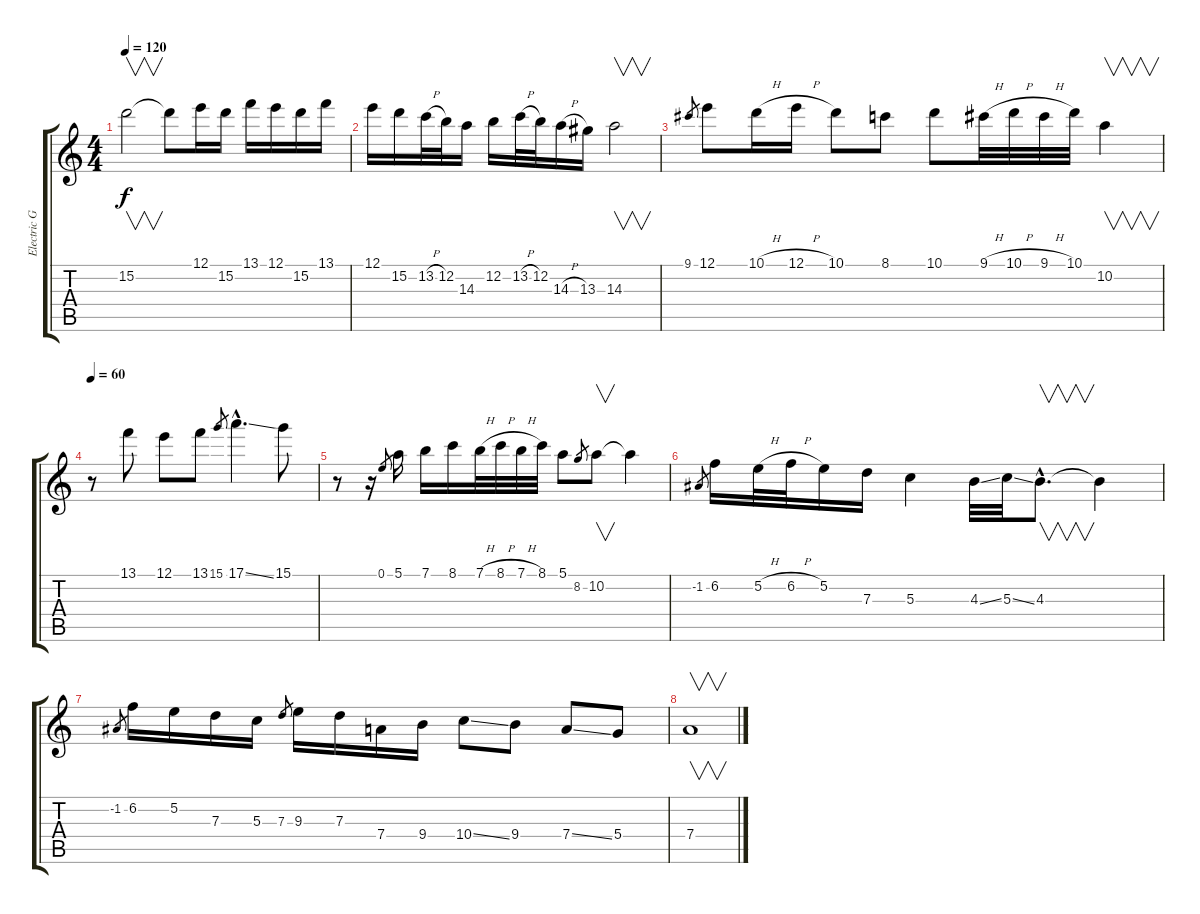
\track ("Electric Guitar" "Electric G") {instrument overdrivenguitar}
\staff {score tabs}
\tuning (E4 B3 G3 D3 A2 E2) {hide}
\ts (4 4)
\tempo 120
\clef g2
\ks c
15.2.2{v dy f} 15.2{t}.8 12.1.16 15.2.16 13.1.16 12.1.16 15.2.16 13.1.16 |
12.1.16 15.2.16 13.2{h}.32 12.2.32 14.3.16 12.2.16 13.2{h}.32 12.2.32 14.3{h}.16 13.3.16 14.3.2{v} |
9.1.8{gr} 12.1.8 10.1{h}.16 12.1{h}.16 10.1.8 8.1.8 10.1.8 9.1{h}.32 10.1{h}.32 9.1{h}.32 10.1.32 10.2.4{v} |
\tempo 60
r.8 13.1.8 12.1.8 13.1.8 15.1.8{gr} 17.1{ss hac}.4{d} 15.1.8 |
r.8 r.16 0.1.8{gr} 5.1.16 7.1.16 8.1.16 7.1{h}.32 8.1{h}.32 7.1{h}.32 8.1.32 5.1.8 8.2.8{gr} 10.2.8{v} 10.2{t}.4 |
-1.2.8{gr} 6.2.16 5.2{h}.32 6.2{h}.32 5.2.16 7.3.16 5.3.4 4.3{ss}.32 5.3{ss}.32 4.3{hac}.8{v d} 4.3{t}.4 |
-1.2.8{gr} 6.2.16 5.2.16 7.3.16 5.3.16 7.3.8{gr} 9.3.16 7.3.16 7.4.16 9.4.16 10.4{ss}.8 9.4.8 7.4{ss}.8 5.4.8 |
7.4.1{v}
